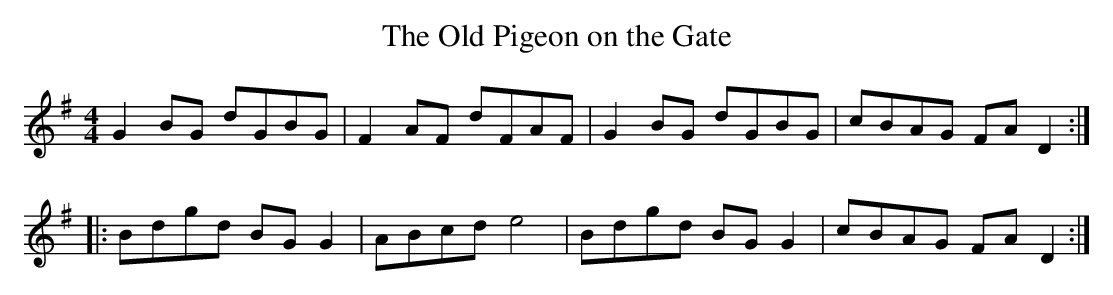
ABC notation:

X:1
T:The Old Pigeon on the Gate
M:4/4
L:1/8
K:G
G2BG dGBG | F2AF dFAF | G2BG dGBG | cBAG FAD2 ::
Bdgd BGG2 | ABcd e4 | Bdgd BGG2 | cBAG FAD2 :|
